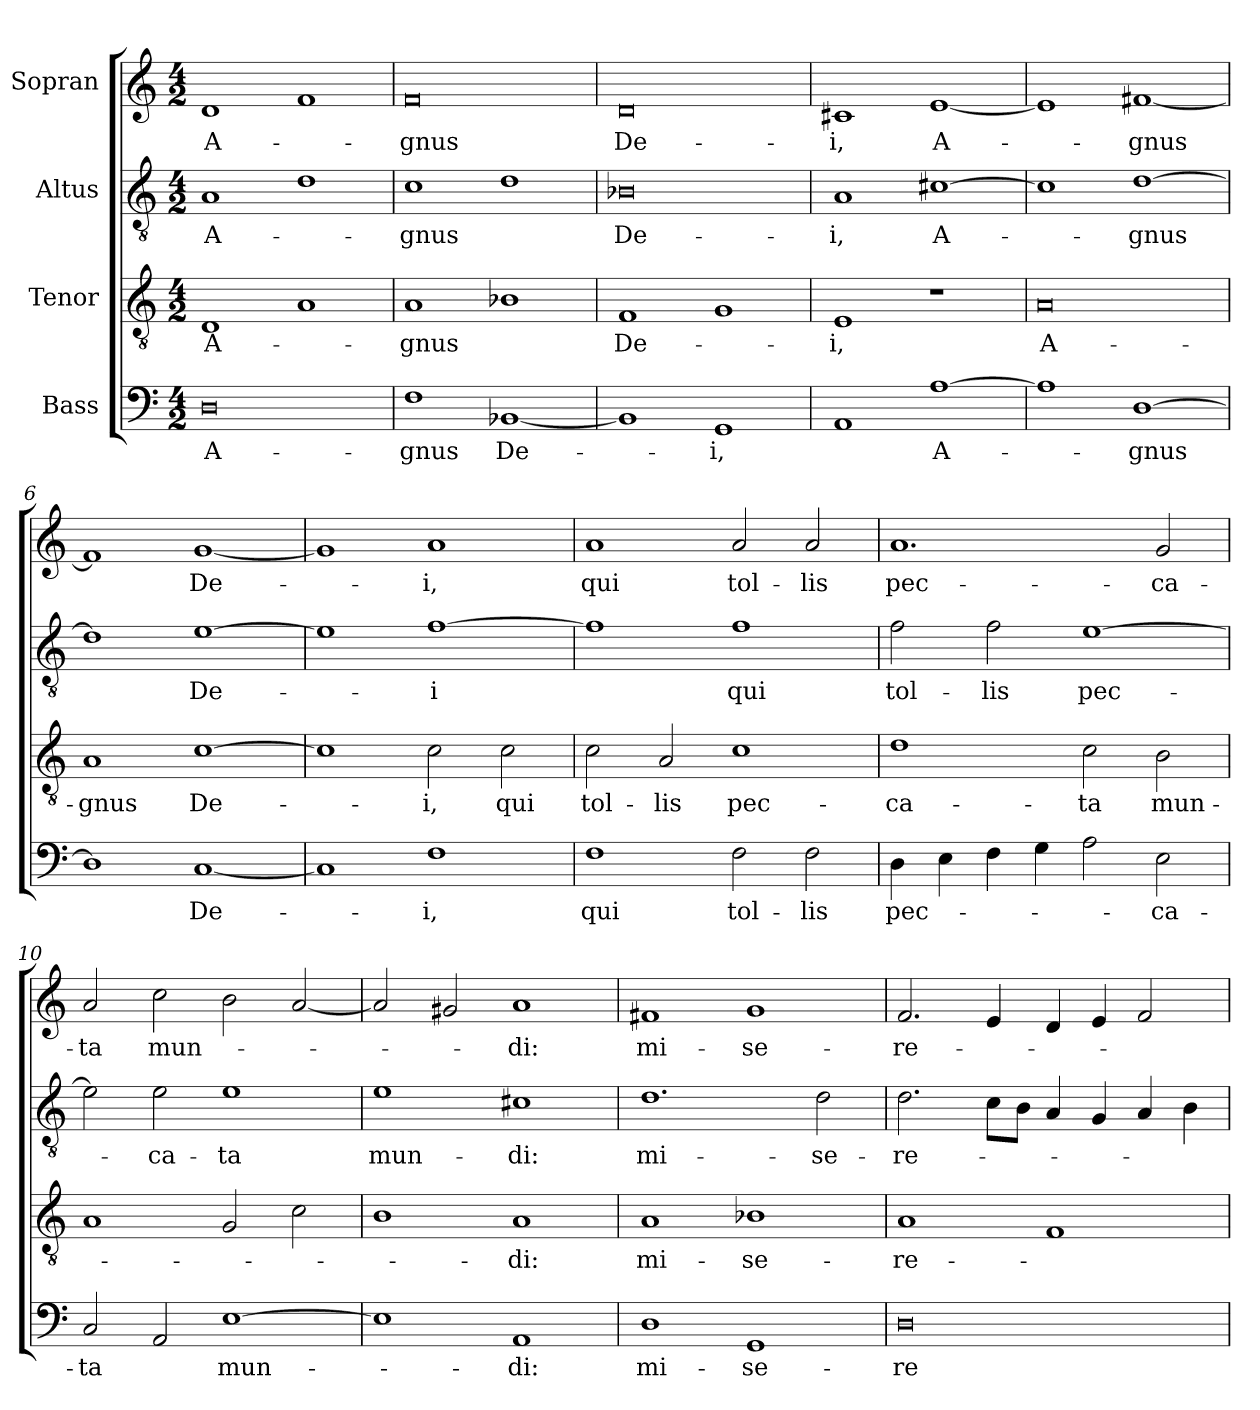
**kern	**text	**kern	**text	**kern	**text	**kern	**text
*part4	*part4	*part3	*part3	*part2	*part2	*part1	*part1
*staff4	*staff4	*staff3	*staff3	*staff2	*staff2	*staff1	*staff1
*I"Bass	*	*I"Tenor	*	*I"Altus	*	*I"Sopran	*
*clefF4	*	*clefGv2	*	*clefGv2	*	*clefG2	*
*k[]	*	*k[]	*	*k[]	*	*k[]	*
*M4/2	*	*M4/2	*	*M4/2	*	*M4/2	*
=1	=1	=1	=1	=1	=1	=1	=1
0D\	A-	1D/	A-	1A/	A-	1d/	A-
.	.	1A/	.	1d\	.	1f/	.
=2	=2	=2	=2	=2	=2	=2	=2
1F\	-gnus	1A/	-gnus	1c\	-gnus	0f/	-gnus
[1BB-X/	De-	1B-X\	.	1d\	.	.	.
=3	=3	=3	=3	=3	=3	=3	=3
1BB-/]	.	1F/	De-	0B-X\	De-	0d/	De-
1GG/	-i,	1G/	.	.	.	.	.
=4	=4	=4	=4	=4	=4	=4	=4
1AA/	.	1E/	-i,	1A/	-i,	1c#X/	-i,
[1A\	A-	1r	.	[1c#X\	A-	[1e/	A-
=5	=5	=5	=5	=5	=5	=5	=5
1A\]	.	0A/	A-	1c#\]	.	1e/]	.
[1D\	-gnus	.	.	[1d\	-gnus	[1f#X/	-gnus
=6	=6	=6	=6	=6	=6	=6	=6
1D\]	.	1A/	-gnus	1d\]	.	1f#/]	.
[1C/	De-	[1c\	De-	[1e\	De-	[1g/	De-
=7	=7	=7	=7	=7	=7	=7	=7
1C/]	.	1c\]	.	1e\]	.	1g/]	.
1F\	-i,	2c\	-i,	[1f\	-i	1a/	-i,
.	.	2c\	qui	.	.	.	.
=8	=8	=8	=8	=8	=8	=8	=8
1F\	qui	2c\	tol-	1f\]	.	1a/	qui
.	.	2A/	-lis	.	.	.	.
2F\	tol-	1c\	pec-	1f\	qui	2a/	tol-
2F\	-lis	.	.	.	.	2a/	-lis
=9	=9	=9	=9	=9	=9	=9	=9
4D\	pec-	1d\	-ca-	2f\	tol-	1.a/	pec-
4E\	.	.	.	.	.	.	.
4F\	.	.	.	2f\	-lis	.	.
4G\	.	.	.	.	.	.	.
2A\	.	2c\	-ta	[1e\	pec-	.	.
2E\	-ca-	2B\	mun-	.	.	2g/	-ca-
=10	=10	=10	=10	=10	=10	=10	=10
2C/	-ta	1A/	.	2e\]	.	2a/	-ta
2AA/	.	.	.	2e\	-ca-	2cc\	mun-
[1E\	mun-	2G/	.	1e\	-ta	2b\	.
.	.	2c\	.	.	.	[2a/	.
=11	=11	=11	=11	=11	=11	=11	=11
1E\]	.	1B\	.	1e\	mun-	2a/]	.
.	.	.	.	.	.	2g#X/	.
1AA/	-di:	1A/	-di:	1c#X\	-di:	1a/	-di:
=12	=12	=12	=12	=12	=12	=12	=12
1D\	mi-	1A/	mi-	1.d\	mi-	1f#X/	mi-
1GG/	-se-	1B-X\	-se-	.	.	1g/	-se-
.	.	.	.	2d\	-se-	.	.
=13	=13	=13	=13	=13	=13	=13	=13
0D\	-re-	1A/	-re-	2.d\	-re-	2.f/	-re-
.	.	.	.	8c\L	.	4e/	.
.	.	.	.	8B\J	.	.	.
.	.	1F/	.	4A/	.	4d/	.
.	.	.	.	4G/	.	4e/	.
.	.	.	.	4A/	.	2f/	.
.	.	.	.	4B\	.	.	.
=	=	=	=	=	=	=	=
*-	*-	*-	*-	*-	*-	*-	*-
